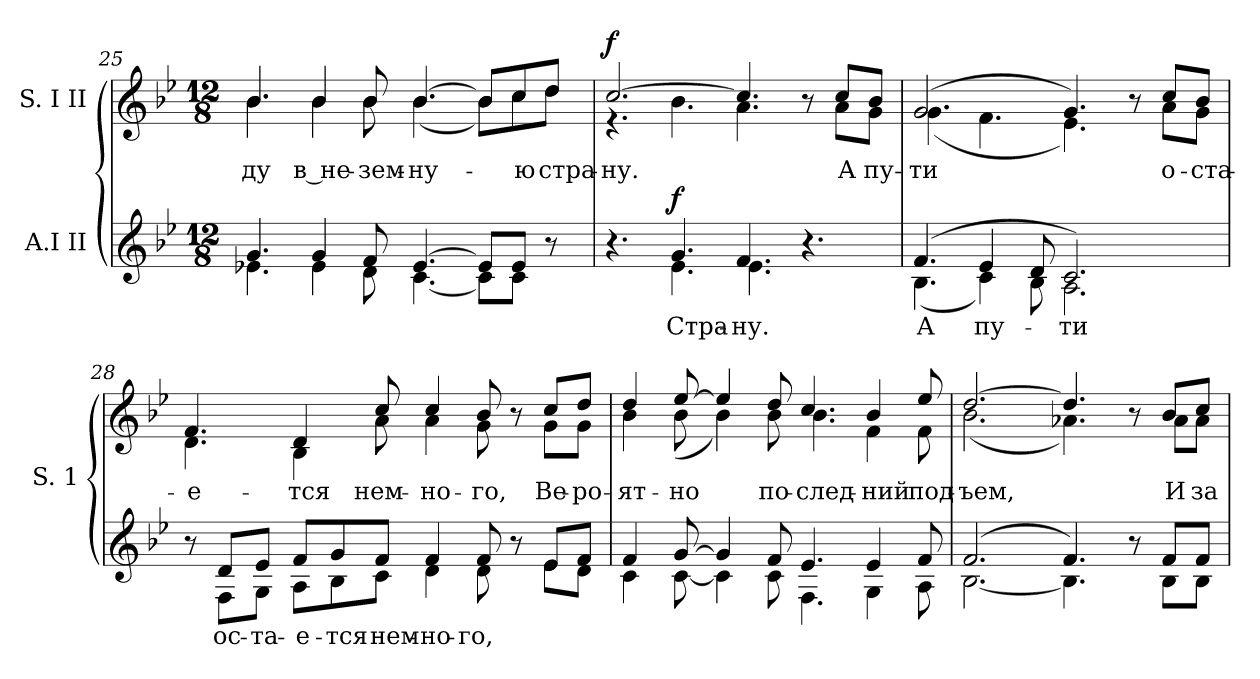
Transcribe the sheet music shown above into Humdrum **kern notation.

**kern	**text	**dynam	**kern	**text	**dynam
*part2	*part2	*part2	*part1	*part1	*part1
*staff2	*staff2	*staff2	*staff1	*staff1	*staff1
*I"A.I  II	*	*	*I"S. I II	*	*
*	*	*	*I'S. 1	*	*
*clefG2	*	*	*clefG2	*	*
*k[b-e-]	*	*	*k[b-e-]	*	*
*B-:	*	*	*B-:	*	*
*M12/8	*	*	*M12/8	*	*
=25	=25	=25	=25	=25	=25
*^	*	*	*	*	*
!	!	!	!	!	!LO:LY:b:color=#000000	!
*	*	*	*	*^	*	*
4.gi/	4.e-Xi\	.	.	4.b-i/	4.b-i\	-ду	.
!	!	!	!	!	!	!LO:LY:b:color=#000000	!
4gi/	4e-i\	.	.	4b-i/	4b-i\	в не-	.
!	!	!	!	!	!	!LO:LY:b:color=#000000	!
8fi/	8di\	.	.	8b-i/	8b-i\	-зем-	.
!	!	!	!	!	!	!LO:LY:b:color=#000000	!
[>4.e-i/	[<4.ci\	.	.	[>4.b-i/	(4.b-i\	-ну-	.
8e-i/L]	8ci\L]	.	.	8b-i/L]	8b-i\L)	.	.
!	!	!	!	!	!	!LO:LY:b:color=#000000	!
8e-i/J	8ci\J	.	.	8cci/	8cci\	-ю	.
!	!	!	!	!	!	!LO:LY:b:color=#000000	!
8r	8ryy	.	.	8ddi/J	8ddi\J	стра-	.
!!LO:LB:g=z	!!
=26	=26	=26	=26	=26	=26	=26	=26
!	!	!	!	!	!	!LO:LY:b:color=#000000	!
4.r	4.ryy	.	.	[>2.cci/	4.r	-ну.	f
!	!	!LO:LY:b:color=#000000	!	!	!	!	!
4.gi/	4.e-i\	Стра-	f	.	4.b-i\	.	.
!	!	!LO:LY:b:color=#000000	!	!	!	!	!
4.fi/	4.e-i\	-ну.	.	4.cci/]	4.ai\	.	.
4.r	4.ryy	.	.	8r	8ryy	.	.
!	!	!	!	!	!	!LO:LY:a:color=#000000	!
.	.	.	.	8cci/L	8ai\L	А	.
!	!	!	!	!	!	!LO:LY:a:color=#000000	!
.	.	.	.	8b-i/J	8gi\J	пу-	.
=27	=27	=27	=27	=27	=27	=27	=27
!	!	!LO:LY:a:color=#000000	!	!	!	!	!
!	!	!	!	!	!	!LO:LY:a:color=#000000	!
(4.fi/	(4.B-i\	А	.	(2.gi/	(4.gi\	-ти	.
!	!	!LO:LY:a:color=#000000	!	!	!	!	!
4e-i/	4ci\)	пу-	.	.	4.fi\	.	.
8di/	8B-i\	.	.	.	.	.	.
!	!	!LO:LY:a:color=#000000	!	!	!	!	!
2.ci/)	2.Ai\	-ти	.	4.gi/)	4.e-i\)	.	.
.	.	.	.	8r	8ryy	.	.
!	!	!	!	!	!	!LO:LY:a:color=#000000	!
.	.	.	.	8cci/L	8ai\L	о-	.
!	!	!	!	!	!	!LO:LY:a:color=#000000	!
.	.	.	.	8b-i/J	8gi\J	-ста-	.
=28	=28	=28	=28	=28	=28	=28	=28
!	!	!	!	!	!	!LO:LY:a:color=#000000	!
8r	8ryy	.	.	4.fi/	4.di\	-е-	.
!	!	!LO:LY:a:color=#000000	!	!	!	!	!
8di/L	8Fi\L	ос-	.	.	.	.	.
!	!	!LO:LY:a:color=#000000	!	!	!	!	!
8e-i/J	8Gi\J	-та-	.	.	.	.	.
!	!	!LO:LY:a:color=#000000	!	!	!	!	!
!	!	!	!	!	!	!LO:LY:a:color=#000000	!
8fi/L	8Ai\L	-е-	.	4di/	4B-i\	-тся	.
!	!	!LO:LY:a:color=#000000	!	!	!	!	!
8gi/	8B-i\	-тся	.	.	.	.	.
!	!	!LO:LY:a:color=#000000	!	!	!	!	!
!	!	!	!	!	!	!LO:LY:a:color=#000000	!
8fi/J	8ci\J	нем-	.	8cci/	8ai\	нем-	.
!	!	!LO:LY:a:color=#000000	!	!	!	!	!
!	!	!	!	!	!	!LO:LY:a:color=#000000	!
4fi/	4di\	-но-	.	4cci/	4ai\	-но-	.
!	!	!LO:LY:a:color=#000000	!	!	!	!	!
!	!	!	!	!	!	!LO:LY:a:color=#000000	!
8fi/	8di\	-го,	.	8b-i/	8gi\	-го,	.
8r	8ryy	.	.	8r	8ryy	.	.
!	!	!	!	!	!	!LO:LY:b:color=#000000	!
8e-i/L	8e-i\L	.	.	8cci/L	8gi\L	Ве-	.
!	!	!	!	!	!	!LO:LY:b:color=#000000	!
8fi/J	8di\J	.	.	8ddi/J	8gi\J	-ро-	.
!!LO:PB:g=z	!!
=29	=29	=29	=29	=29	=29	=29	=29
!	!	!	!	!	!	!LO:LY:b:color=#000000	!
4fi/	4ci\	.	.	4ddi/	4b-i\	-ят-	.
!	!	!	!	!	!	!LO:LY:b:color=#000000	!
[>8gi/	[<8ci\	.	.	[>8ee-i/	(8b-i\	-но	.
4gi/]	4ci\]	.	.	4ee-i/]	4b-i\)	.	.
!	!	!	!	!	!	!LO:LY:b:color=#000000	!
8fi/	8ci\	.	.	8ddi/	8b-i\	по-	.
!	!	!	!	!	!	!LO:LY:b:color=#000000	!
4.e-i/	4.Fi\	.	.	4.cci/	4.b-i\	-след-	.
!	!	!	!	!	!	!LO:LY:b:color=#000000	!
4e-i/	4Gi\	.	.	4b-i/	4fi\	-ний	.
!	!	!	!	!	!	!LO:LY:b:color=#000000	!
8fi/	8Ai\	.	.	8ee-i/	8fi\	под-	.
=30	=30	=30	=30	=30	=30	=30	=30
!	!	!	!	!	!	!LO:LY:b:color=#000000	!
(2.fi/	[<2.B-i\	.	.	[>2.ddi/	(2.b-i\	-ъем,	.
4.fi/)	4.B-i\]	.	.	4.ddi/]	4.a-Xi\)	.	.
8r	8ryy	.	.	8r	8ryy	.	.
!	!	!	!	!	!	!LO:LY:b:color=#000000	!
8fi/L	8B-i\L	.	.	8b-i/L	8a-i\L	И	.
!	!	!	!	!	!	!LO:LY:b:color=#000000	!
8fi/J	8B-i\J	.	.	8cci/J	8a-i\J	за-	.
*v	*v	*	*	*	*	*	*
*	*	*	*v	*v	*	*
=	=	=	=	=	=
*-	*-	*-	*-	*-	*-
